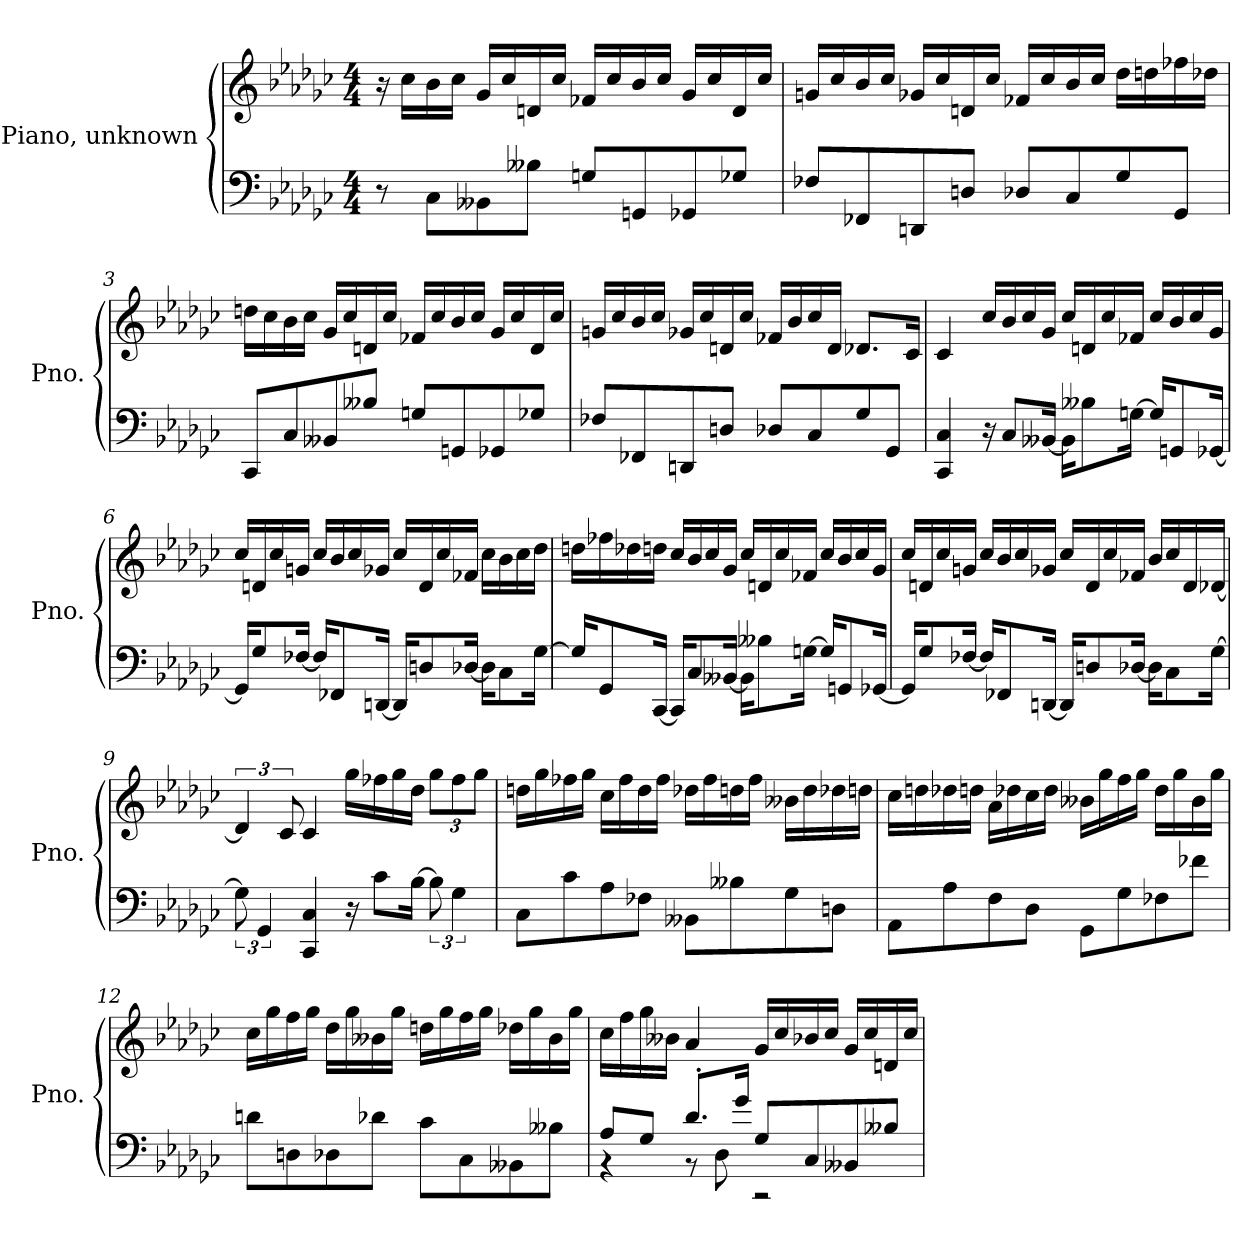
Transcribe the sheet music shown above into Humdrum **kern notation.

**kern	**kern
*part1	*part1
*staff2	*staff1
*I"Piano, unknown	*
*I'Pno.	*
*clefF4	*clefG2
*k[b-e-a-d-g-c-]	*k[b-e-a-d-g-c-]
*M4/4	*M4/4
*MM120	*MM120
=1	=1
8r	16r
.	16cc-\LL
8C-\L	16b-\
.	16cc-\JJ
8BB--X\	16g-/LL
.	16cc-/
8B--X\J	16dn/
.	16cc-/JJ
8Gn/L	16f-X/LL
.	16cc-/
8GGn/	16b-/
.	16cc-/JJ
8GG-X/	16g-/LL
.	16cc-/
8G-X/J	16d/
.	16cc-/JJ
=2	=2
8F-X/L	16gn/LL
.	16cc-/
8FF-X/	16b-/
.	16cc-/JJ
8DDn/	16g-X/LL
.	16cc-/
8Dn/J	16dn/
.	16cc-/JJ
8D-X/L	16f-X/LL
.	16cc-/
8C-/	16b-/
.	16cc-/JJ
8G-/	16dd-\LL
.	16ddn\
8GG-/J	16ff-X\
.	16dd-X\JJ
!!LO:LB:g=z
=3	=3
8CC-/L	16ddn\LL
.	16cc-\
8C-/	16b-\
.	16cc-\JJ
8BB--X/	16g-/LL
.	16cc-/
8B--X/J	16dn/
.	16cc-/JJ
8Gn/L	16f-X/LL
.	16cc-/
8GGn/	16b-/
.	16cc-/JJ
8GG-X/	16g-/LL
.	16cc-/
8G-X/J	16d/
.	16cc-/JJ
=4	=4
8F-X/L	16gn/LL
.	16cc-/
8FF-X/	16b-/
.	16cc-/JJ
8DDn/	16g-X/LL
.	16cc-/
8Dn/J	16dn/
.	16cc-/JJ
8D-X/L	16f-X/LL
.	16b-/
8C-/	16cc-/
.	16d/JJ
8G-/	8.d-X/L
8GG-/J	.
.	16c-/Jk
!!LO:LB:g=z
=5	=5
4CC-/ 4C-/	4c-/
16r	16cc-/LL
8C-/L	16b-/
.	16cc-/
[16BB--X/Jk	16g-/JJ
16BB--\KL]	16cc-/LL
8B--X\	16dn/
.	16cc-/
[16Gn\Jk	16f-X/JJ
16G/KL]	16cc-/LL
8GGn/	16b-/
.	16cc-/
[16GG-X/Jk	16g-/JJ
=6	=6
16GG-/KL]	16cc-/LL
8G-/	16dn/
.	16cc-/
[16F-X/Jk	16gn/JJ
16F-/KL]	16cc-/LL
8FF-X/	16b-/
.	16cc-/
[16DDn/Jk	16g-X/JJ
16DD/KL]	16cc-/LL
8Dn/	16d/
.	16cc-/
[16D-X/Jk	16f-X/JJ
16D-\KL]	16cc-\LL
8C-\	16b-\
.	16cc-\
[16G-\Jk	16dd-\JJ
!!LO:LB:g=z
=7	=7
16G-/KL]	16ddn\LL
8GG-/	16ff-X\
.	16dd-X\
[16CC-/Jk	16ddn\JJ
16CC-/KL]	16cc-/LL
8C-/	16b-/
.	16cc-/
[16BB--X/Jk	16g-/JJ
16BB--\KL]	16cc-/LL
8B--X\	16dn/
.	16cc-/
[16Gn\Jk	16f-X/JJ
16G/KL]	16cc-/LL
8GGn/	16b-/
.	16cc-/
[16GG-X/Jk	16g-/JJ
=8	=8
16GG-/KL]	16cc-/LL
8G-/	16dn/
.	16cc-/
[16F-X/Jk	16gn/JJ
16F-/KL]	16cc-/LL
8FF-X/	16b-/
.	16cc-/
[16DDn/Jk	16g-X/JJ
16DD/KL]	16cc-/LL
8Dn/	16d/
.	16cc-/
[16D-X/Jk	16f-X/JJ
16D-\KL]	16b-/LL
8C-\	16cc-/
.	16d/
[16G-\Jk	[16d-X/JJ
!!LO:LB:g=z
=9	=9
12G-\]	6d-/]
6GG-/	.
.	12c-/
4CC-/ 4C-/	4c-/
16r	16gg-\LL
8c-\L	16ff-X\
.	16gg-\
[16B-\Jk	16dd-\JJ
*	*Xbrackettup
12B-\]	12gg-\L
6G-\	12ff-\
.	12gg-\J
=10	=10
8C-\L	16ddn\LL
.	16gg-\
8c-\	16ff-X\
.	16gg-\JJ
8A-\	16cc-\LL
.	16ff-\
8F-X\J	16dd\
.	16ff-\JJ
8BB--X\L	16dd-X\LL
.	16ff-\
8B--X\	16ddn\
.	16ff-\JJ
8G-\	16b--X\LL
.	16dd\
8Dn\J	16dd-X\
.	16ddn\JJ
!!LO:LB:g=z
=11	=11
8AA-\L	16cc-\LL
.	16ddn\
8A-\	16dd-X\
.	16ddn\JJ
8F\	16a-\LL
.	16dd-X\
8D-\J	16cc-\
.	16dd-\JJ
8GG-\L	16b--X\LL
.	16gg-\
8G-\	16ff\
.	16gg-\JJ
8F-X\	16dd-\LL
.	16gg-\
8f-X\J	16b--\
.	16gg-\JJ
=12	=12
8dn\L	16cc-\LL
.	16gg-\
8Dn\	16ff\
.	16gg-\JJ
8D-X\	16dd-\LL
.	16gg-\
8d-X\J	16b--X\
.	16gg-\JJ
8c-\L	16ddn\LL
.	16gg-\
8C-\	16ff\
.	16gg-\JJ
8BB--X\	16dd-X\LL
.	16gg-\
8B--X\J	16b--\
.	16gg-\JJ
!!LO:PB:g=z
=13	=13
*^	*
8A-/L	4r	16cc-\LL
.	.	16ff\
8G-/J	.	16gg-\
.	.	16b--X\JJ
8.d-'/L	8r	4a-/
.	8D-\	.
16g-/Jk	.	.
8G-/L	2r	16g-/LL
.	.	16cc-/
8C-/	.	16b-X/
.	.	16cc-/JJ
8BB--X/	.	16g-/LL
.	.	16cc-/
8B--X/J	.	16dn/
.	.	16cc-/JJ
*v	*v	*
=	=
*-	*-
